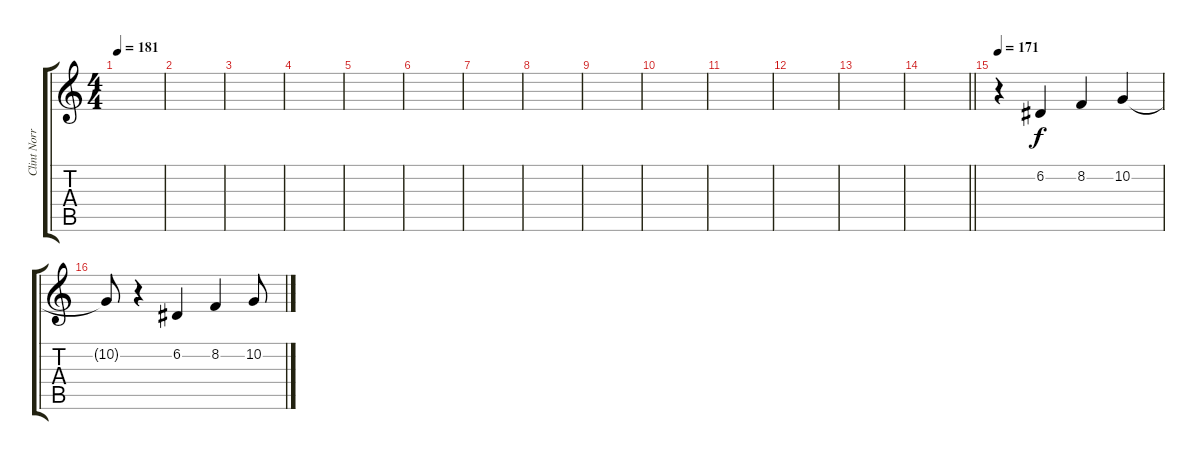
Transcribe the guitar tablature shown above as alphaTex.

\track ("Clint Norris (Voice)" "Clint Norr") {instrument oboe}
\staff {score tabs}
\tuning (D4 A3 F3 C3 G2 C2) {hide}
\ts (4 4)
\tempo 181
\clef g2
\ks c
|
|
|
|
|
|
|
|
|
|
|
|
|
\barLineRight lightlight
|
\section ("" "")
\tempo 171
r.4 6.2.4 8.2.4 10.2.4 |
10.2{t}.8 r.4 6.2.4 8.2.4 10.2.8
